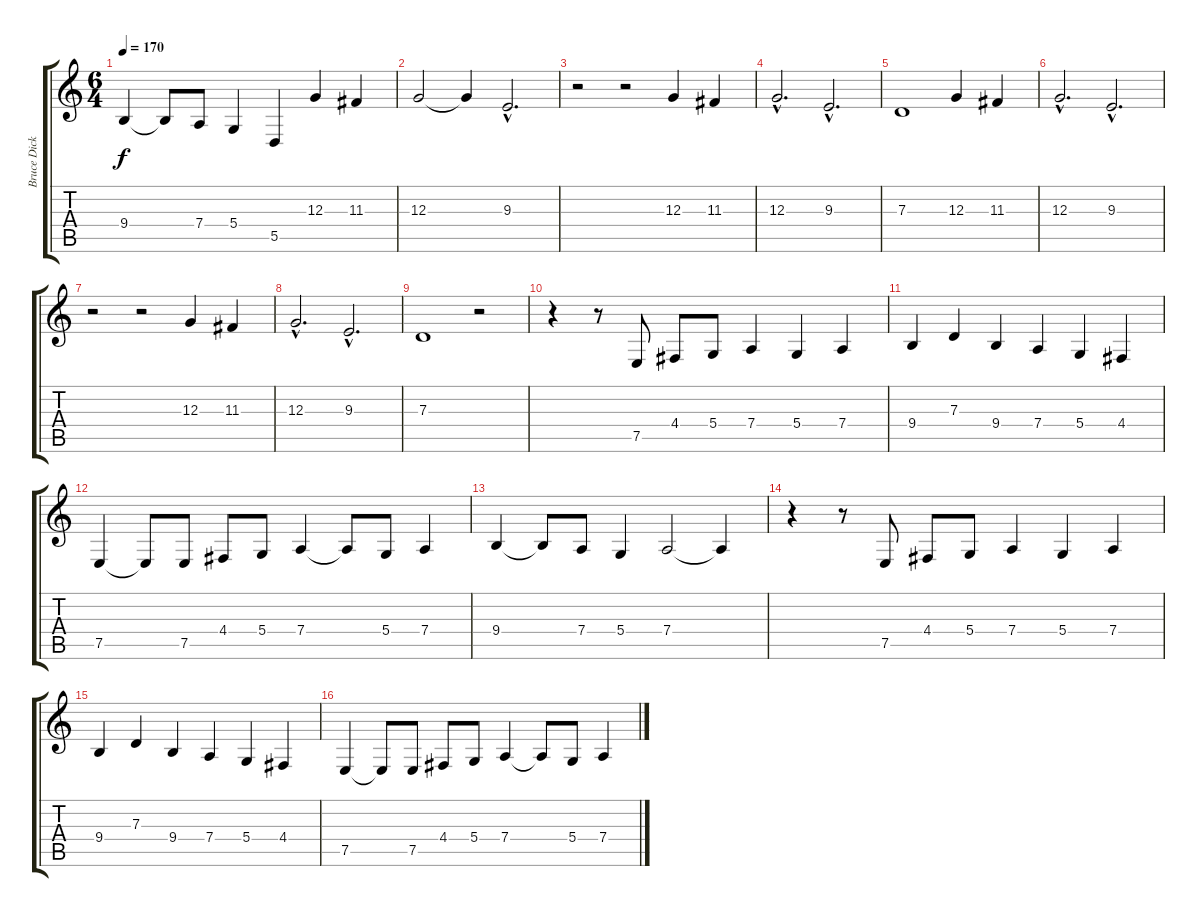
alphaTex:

\track ("Bruce Dickinson" "Bruce Dick") {instrument choiraahs}
\staff {score tabs}
\tuning (E4 B3 G3 D3 A2 E2) {hide}
\ts (6 4)
\tempo 170
\clef g2
\ks c
9.4.4{dy f} 9.4{t}.8 7.4.8 5.4.4 5.5.4 12.3.4 11.3.4 |
12.3.2 12.3{t}.4 9.3{hac}.2{d} |
r.2 r.2 12.3.4 11.3.4 |
12.3{hac}.2{d} 9.3{hac}.2{d} |
7.3.1 12.3.4 11.3.4 |
12.3{hac}.2{d} 9.3{hac}.2{d} |
r.2 r.2 12.3.4 11.3.4 |
12.3{hac}.2{d} 9.3{hac}.2{d} |
7.3.1 r.2 |
r.4 r.8 7.5.8 4.4.8 5.4.8 7.4.4 5.4.4 7.4.4 |
9.4.4 7.3.4 9.4.4 7.4.4 5.4.4 4.4.4 |
7.5.4 7.5{t}.8 7.5.8 4.4.8 5.4.8 7.4.4 7.4{t}.8 5.4.8 7.4.4 |
9.4.4 9.4{t}.8 7.4.8 5.4.4 7.4.2 7.4{t}.4 |
r.4 r.8 7.5.8 4.4.8 5.4.8 7.4.4 5.4.4 7.4.4 |
9.4.4 7.3.4 9.4.4 7.4.4 5.4.4 4.4.4 |
7.5.4 7.5{t}.8 7.5.8 4.4.8 5.4.8 7.4.4 7.4{t}.8 5.4.8 7.4.4
